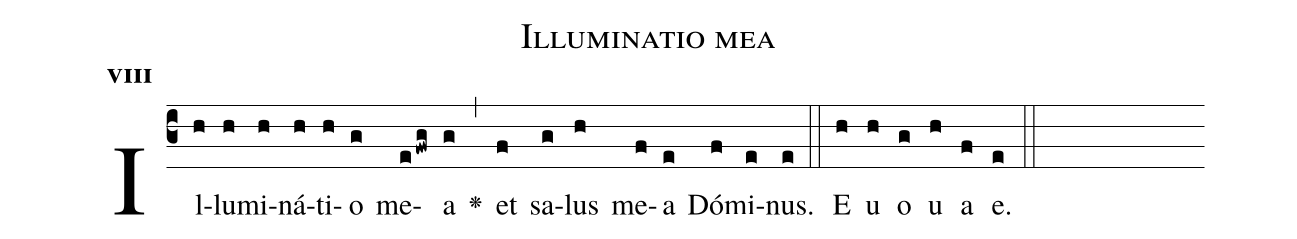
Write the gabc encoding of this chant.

name:Illuminatio mea;
office-part:Antiphona;
mode:8;
%%
initial-style: 1;
name: Illuminatio mea;
book: Antiphonae & Responsoria/Tomus III, p. 18;
occasion: Psalterium Hebdomada I Feria IV;
office-part: Vesperae Ant 1;
user-notes: ;
commentary: ;
annotation: 8g;
centering-scheme: english;
fontsize: 12;
font: OFLSortsMillGoudy;
height: 11;
width: 4.5;
%%
(c3)Il(h)lu(h)mi(h)ná(h)ti(h)o(g) me(efwg)a(g) <v>\greheightstar</v>(,) et(f) sa(g)lus(h) me(f)a(e) Dó(f)mi(e)nus.(e) (::)
E(h) u(h) o(g) u(h) a(f) e.(e) (::)
